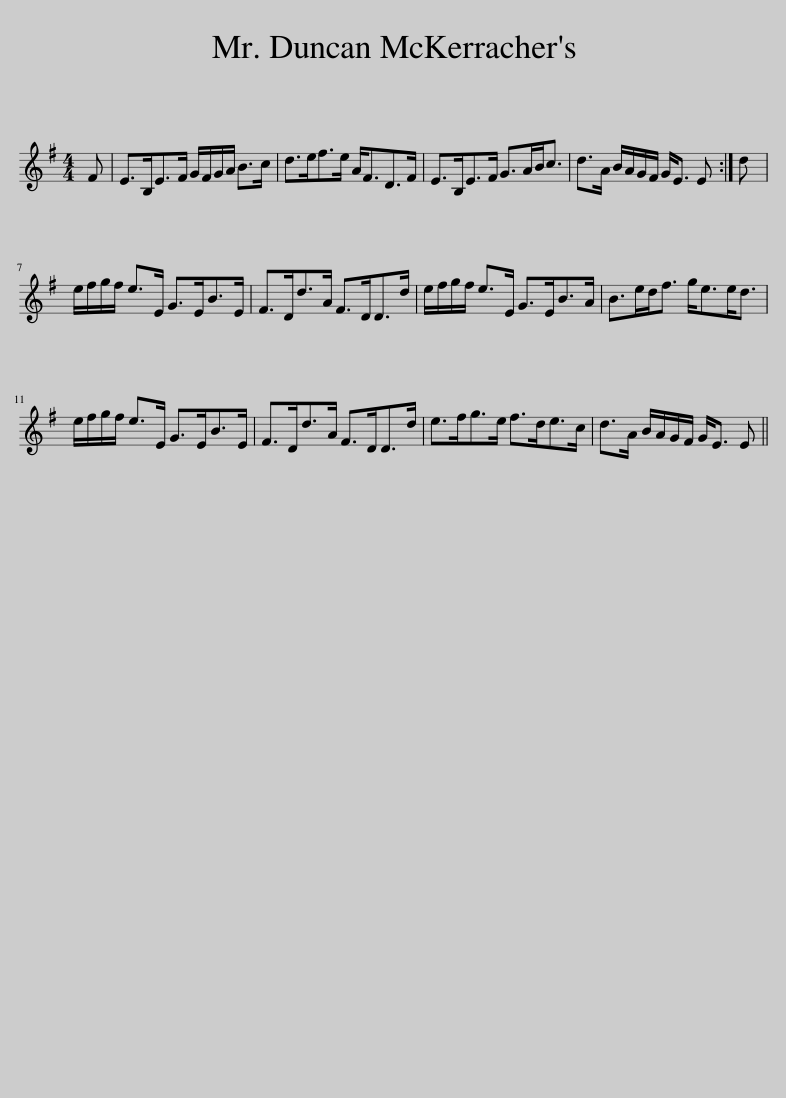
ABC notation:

X:1
L:1/8
M:4/4
I:linebreak $
K:Emin
V:1 treble
V:1
 F | E>B,E>F G/F/G/A/ B>c | d>ef>e A<FD>F | E>B,E>F G>AB<c | d>A B/A/G/F/ G<E E :| %5
 d |$ e/f/g/f/ e>E G>EB>E | F>Dd>A F>DD>d | e/f/g/f/ e>E G>EB>A | B>ed<f g<ee<d |$ %10
 e/f/g/f/ e>E G>EB>E | F>Dd>A F>DD>d | e>fg>e f>de>c | d>A B/A/G/F/ G<E E || %14
